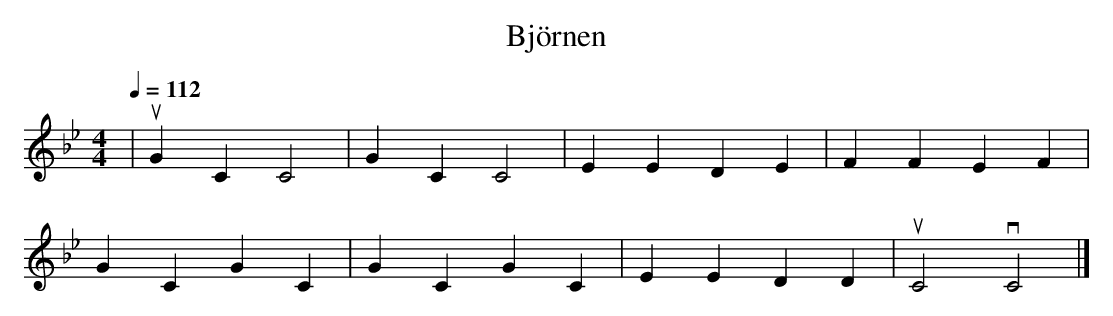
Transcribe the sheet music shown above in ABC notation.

X:1
T: Björnen
M: 4/4
L: 1/4
Q: 112
K: Bb
| uGC C2 | GC C2 | EE DE | FF EF |
GC GC | GC GC | EE DD | uC2 vC2 |]
